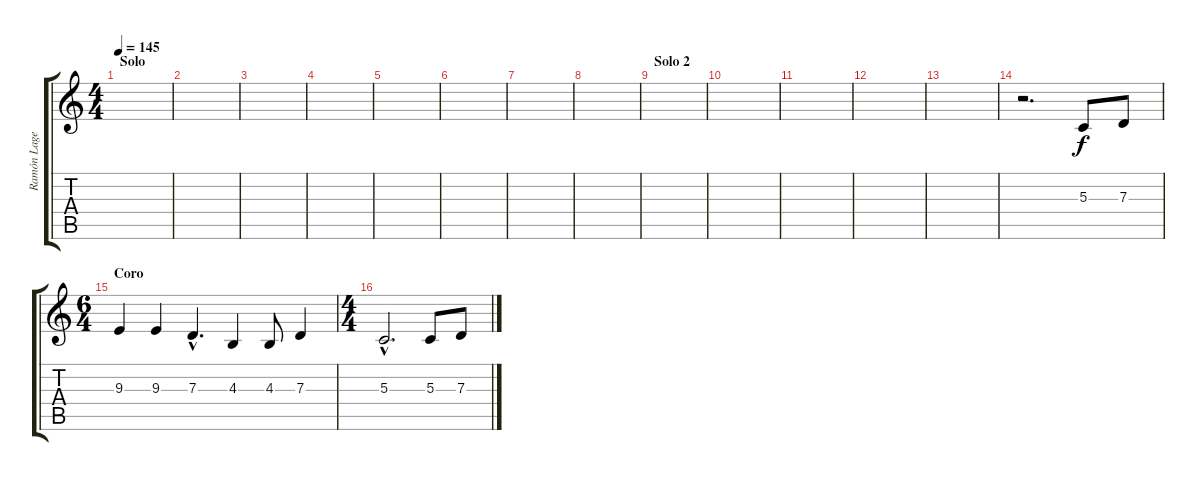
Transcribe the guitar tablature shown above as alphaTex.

\track ("Ramón Lage" "Ramón Lage") {instrument lead1square}
\staff {score tabs}
\tuning (E4 B3 G3 D3 A2 E2) {hide}
\ts (4 4)
\section ("" "Solo")
\tempo 145
\clef g2
\ks c
|
|
|
|
|
|
|
|
\section ("" "Solo 2")
|
|
|
|
|
r.2{d} 5.3.8 7.3.8 |
\ts (6 4)
\section ("" "Coro")
9.3.4 9.3.4 7.3{hac}.4{d} 4.3.4 4.3.8 7.3.4 |
\ts (4 4)
5.3{hac}.2{d} 5.3.8 7.3.8
